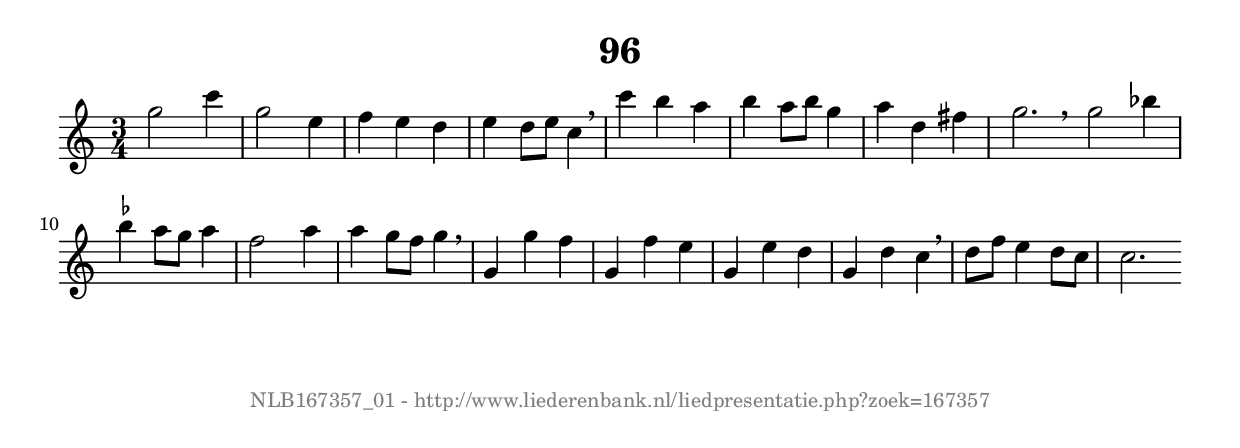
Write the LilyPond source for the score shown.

%
% produced by wce2krn 1.64 (7 June 2014)
%
\version"2.16"
#(append! paper-alist '(("long" . (cons (* 210 mm) (* 2000 mm)))))
#(set-default-paper-size "long")
sb = {\breathe}
mBreak = {\breathe }
bBreak = {\breathe }
x = {\once\override NoteHead #'style = #'cross }
gl=\glissando
itime={\override Staff.TimeSignature #'stencil = ##f }
ficta = {\once\set suggestAccidentals = ##t}
fine = {\once\override Score.RehearsalMark #'self-alignment-X = #1 \mark \markup {\italic{Fine}}}
dc = {\once\override Score.RehearsalMark #'self-alignment-X = #1 \mark \markup {\italic{D.C.}}}
dcf = {\once\override Score.RehearsalMark #'self-alignment-X = #1 \mark \markup {\italic{D.C. al Fine}}}
dcc = {\once\override Score.RehearsalMark #'self-alignment-X = #1 \mark \markup {\italic{D.C. al Coda}}}
ds = {\once\override Score.RehearsalMark #'self-alignment-X = #1 \mark \markup {\italic{D.S.}}}
dsf = {\once\override Score.RehearsalMark #'self-alignment-X = #1 \mark \markup {\italic{D.S. al Fine}}}
dsc = {\once\override Score.RehearsalMark #'self-alignment-X = #1 \mark \markup {\italic{D.S. al Coda}}}
pv = {\set Score.repeatCommands = #'((volta "1"))}
sv = {\set Score.repeatCommands = #'((volta "2"))}
tv = {\set Score.repeatCommands = #'((volta "3"))}
qv = {\set Score.repeatCommands = #'((volta "4"))}
xv = {\set Score.repeatCommands = #'((volta #f))}
\header{ tagline = ""
title = "96"
}
\score {{
\key c \major
\relative g''
{
\set melismaBusyProperties = #'()
\time 3/4
\tempo 4=120
\override Score.MetronomeMark #'transparent = ##t
\override Score.RehearsalMark #'break-visibility = #(vector #t #t #f)
g2 c4 g2 e4 f e d e d8 e c4 \mBreak \bar "|"
c'4 b a b a8 b g4 a d, fis g2. \bar ":|:" \bBreak
g2 bes4 \ficta bes a8 g a4 f2 a4 a g8 f g4 \mBreak \bar "|"
g,4 g'f g, f'e g, e'd g, d' c \sb d8 f e4 d8 c c2. \bar ":|"
 }}
 \midi { }
 \layout {
            indent = 0.0\cm
}
}
\markup { \vspace #0 } \markup { \with-color #grey \fill-line { \center-column { \smaller "NLB167357_01 - http://www.liederenbank.nl/liedpresentatie.php?zoek=167357" } } }
